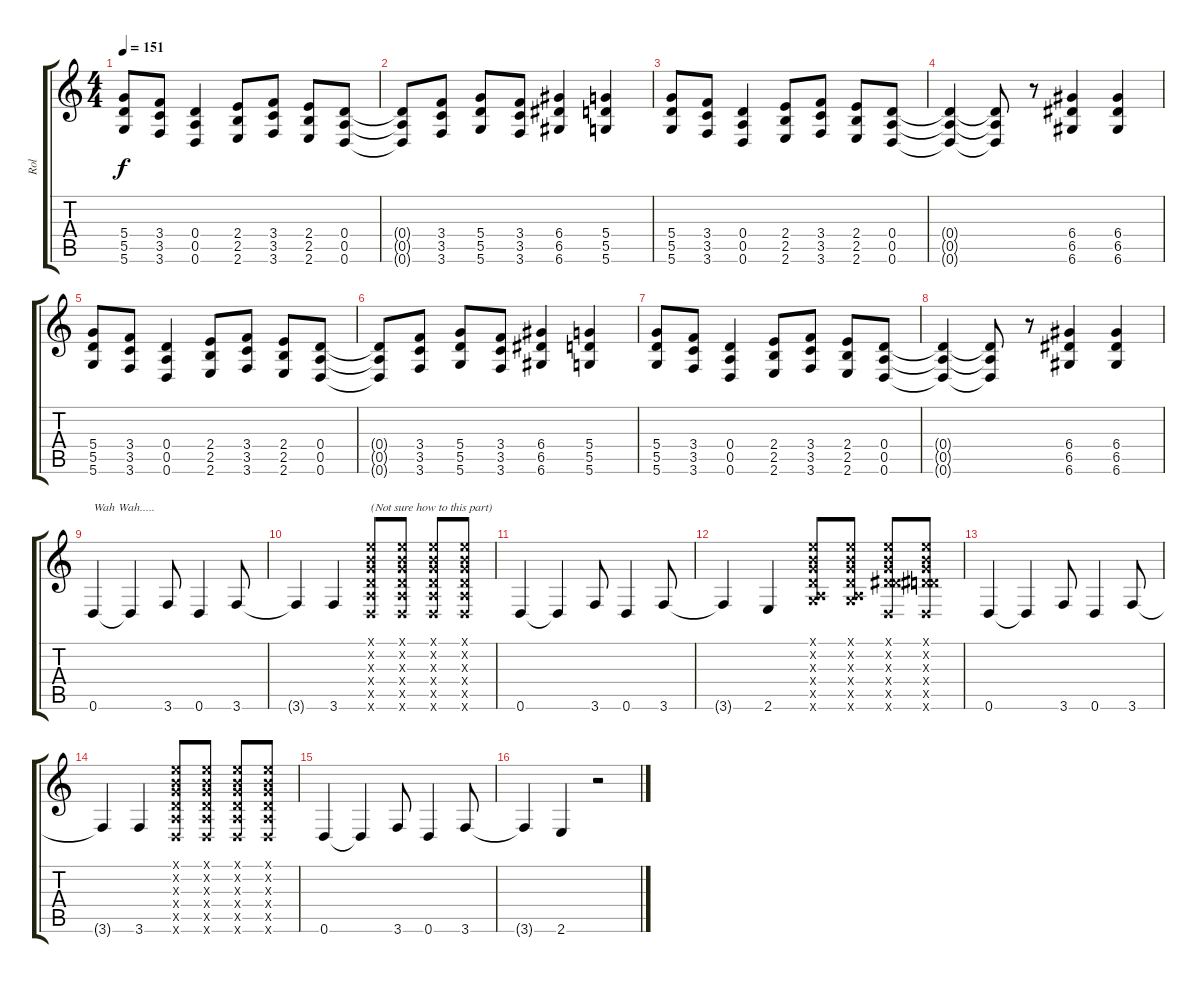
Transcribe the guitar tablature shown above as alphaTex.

\track ("Rol" "Rol") {instrument overdrivenguitar}
\staff {score tabs}
\tuning (E4 B3 G3 D3 A2 D2) {hide}
\ts (4 4)
\tempo 151
\clef g2
\ks c
(5.4 5.5 5.6).8{dy f instrument overdrivenguitar} (3.4 3.5 3.6).8 (0.4 0.5 0.6).4 (2.4 2.5 2.6).8 (3.4 3.5 3.6).8 (2.4 2.5 2.6).8 (0.4 0.5 0.6).8 |
(0.4{t} 0.5{t} 0.6{t}).8 (3.4 3.5 3.6).8 (5.4 5.5 5.6).8 (3.4 3.5 3.6).8 (6.4 6.5 6.6).4 (5.4 5.5 5.6).4 |
(5.4 5.5 5.6).8 (3.4 3.5 3.6).8 (0.4 0.5 0.6).4 (2.4 2.5 2.6).8 (3.4 3.5 3.6).8 (2.4 2.5 2.6).8 (0.4 0.5 0.6).8 |
(0.4{t} 0.5{t} 0.6{t}).4 (0.4{t} 0.5{t} 0.6{t}).8 r.8 (6.4 6.5 6.6).4 (6.4 6.5 6.6).4 |
(5.4 5.5 5.6).8 (3.4 3.5 3.6).8 (0.4 0.5 0.6).4 (2.4 2.5 2.6).8 (3.4 3.5 3.6).8 (2.4 2.5 2.6).8 (0.4 0.5 0.6).8 |
(0.4{t} 0.5{t} 0.6{t}).8 (3.4 3.5 3.6).8 (5.4 5.5 5.6).8 (3.4 3.5 3.6).8 (6.4 6.5 6.6).4 (5.4 5.5 5.6).4 |
(5.4 5.5 5.6).8 (3.4 3.5 3.6).8 (0.4 0.5 0.6).4 (2.4 2.5 2.6).8 (3.4 3.5 3.6).8 (2.4 2.5 2.6).8 (0.4 0.5 0.6).8 |
(0.4{t} 0.5{t} 0.6{t}).4 (0.4{t} 0.5{t} 0.6{t}).8 r.8 (6.4 6.5 6.6).4 (6.4 6.5 6.6).4 |
0.6.4{txt "Wah Wah....."} 0.6{t}.4 3.6.8 0.6.4 3.6.8 |
3.6{t}.4 3.6.4 (0.1{x} 0.2{x} 0.3{x} 0.4{x} 0.5{x} 0.6{x}).8{txt "(Not sure how to this part)"} (0.1{x} 0.2{x} 0.3{x} 0.4{x} 0.5{x} 0.6{x}).8 (0.1{x} 0.2{x} 0.3{x} 0.4{x} 0.5{x} 0.6{x}).8 (0.1{x} 0.2{x} 0.3{x} 0.4{x} 0.5{x} 0.6{x}).8 |
0.6.4 0.6{t}.4 3.6.8 0.6.4 3.6.8 |
3.6{t}.4 2.6.4 (0.1{x} 0.2{x} 0.3{x} 0.4{x} 0.5{x} 5.6{x}).8 (0.1{x} 0.2{x} 0.3{x} 0.4{x} 0.5{x} 5.6{x}).8 (0.1{x} 0.2{x} 0.3{x} 0.4{x} 6.5{x} 0.6{x}).8 (0.1{x} 0.2{x} 0.3{x} 0.4{x} 6.5{x} 0.6{x}).8 |
0.6.4 0.6{t}.4 3.6.8 0.6.4 3.6.8 |
3.6{t}.4 3.6.4 (0.1{x} 0.2{x} 0.3{x} 0.4{x} 0.5{x} 0.6{x}).8 (0.1{x} 0.2{x} 0.3{x} 0.4{x} 0.5{x} 0.6{x}).8 (0.1{x} 0.2{x} 0.3{x} 0.4{x} 0.5{x} 0.6{x}).8 (0.1{x} 0.2{x} 0.3{x} 0.4{x} 0.5{x} 0.6{x}).8 |
0.6.4 0.6{t}.4 3.6.8 0.6.4 3.6.8 |
3.6{t}.4 2.6.4 r.2
